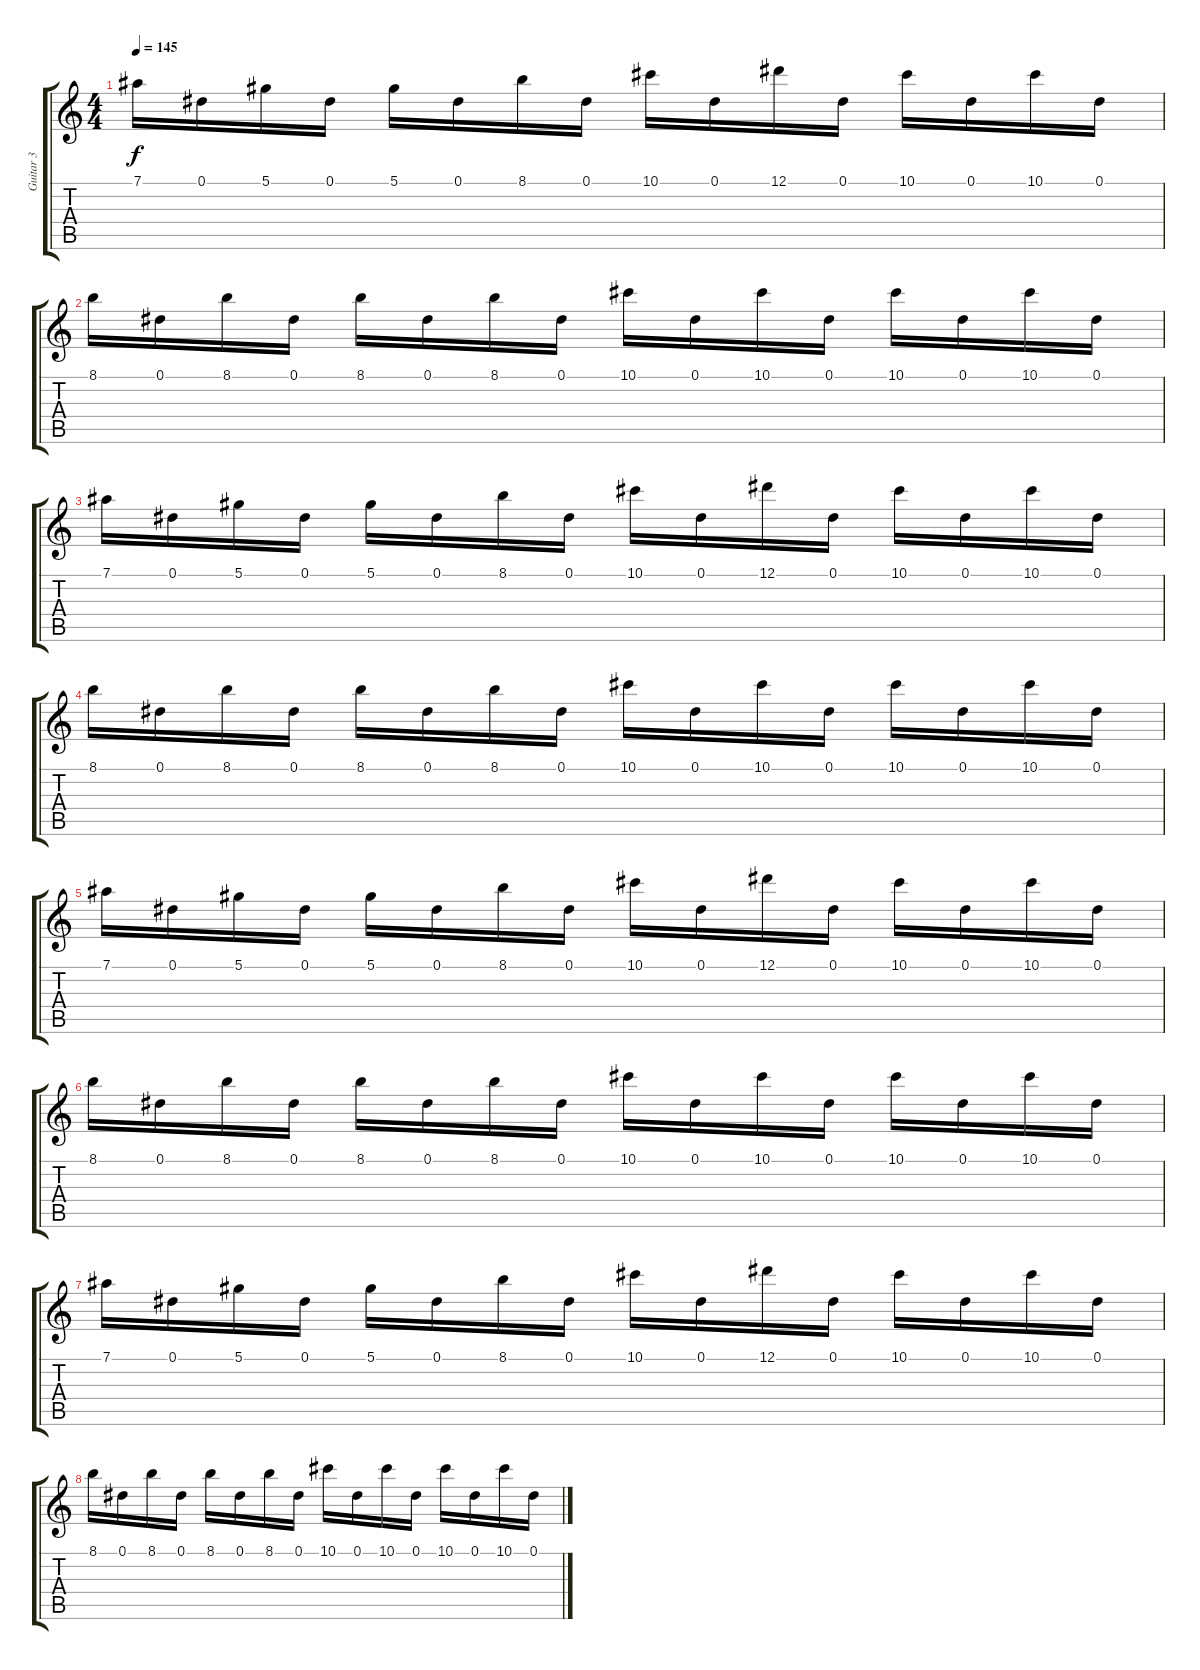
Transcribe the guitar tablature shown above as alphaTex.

\track ("Guitar 3" "Guitar 3") {instrument distortionguitar}
\staff {score tabs}
\tuning (Eb4 Bb3 Gb3 Db3 Ab2 Eb2) {hide}
\ts (4 4)
\tempo 145
\clef g2
\ks c
7.1.16{dy f} 0.1.16 5.1.16 0.1.16 5.1.16 0.1.16 8.1.16 0.1.16 10.1.16 0.1.16 12.1.16 0.1.16 10.1.16 0.1.16 10.1.16 0.1.16 |
8.1.16 0.1.16 8.1.16 0.1.16 8.1.16 0.1.16 8.1.16 0.1.16 10.1.16 0.1.16 10.1.16 0.1.16 10.1.16 0.1.16 10.1.16 0.1.16 |
7.1.16 0.1.16 5.1.16 0.1.16 5.1.16 0.1.16 8.1.16 0.1.16 10.1.16 0.1.16 12.1.16 0.1.16 10.1.16 0.1.16 10.1.16 0.1.16 |
8.1.16 0.1.16 8.1.16 0.1.16 8.1.16 0.1.16 8.1.16 0.1.16 10.1.16 0.1.16 10.1.16 0.1.16 10.1.16 0.1.16 10.1.16 0.1.16 |
7.1.16 0.1.16 5.1.16 0.1.16 5.1.16 0.1.16 8.1.16 0.1.16 10.1.16 0.1.16 12.1.16 0.1.16 10.1.16 0.1.16 10.1.16 0.1.16 |
8.1.16 0.1.16 8.1.16 0.1.16 8.1.16 0.1.16 8.1.16 0.1.16 10.1.16 0.1.16 10.1.16 0.1.16 10.1.16 0.1.16 10.1.16 0.1.16 |
7.1.16 0.1.16 5.1.16 0.1.16 5.1.16 0.1.16 8.1.16 0.1.16 10.1.16 0.1.16 12.1.16 0.1.16 10.1.16 0.1.16 10.1.16 0.1.16 |
8.1.16 0.1.16 8.1.16 0.1.16 8.1.16 0.1.16 8.1.16 0.1.16 10.1.16 0.1.16 10.1.16 0.1.16 10.1.16 0.1.16 10.1.16 0.1.16
